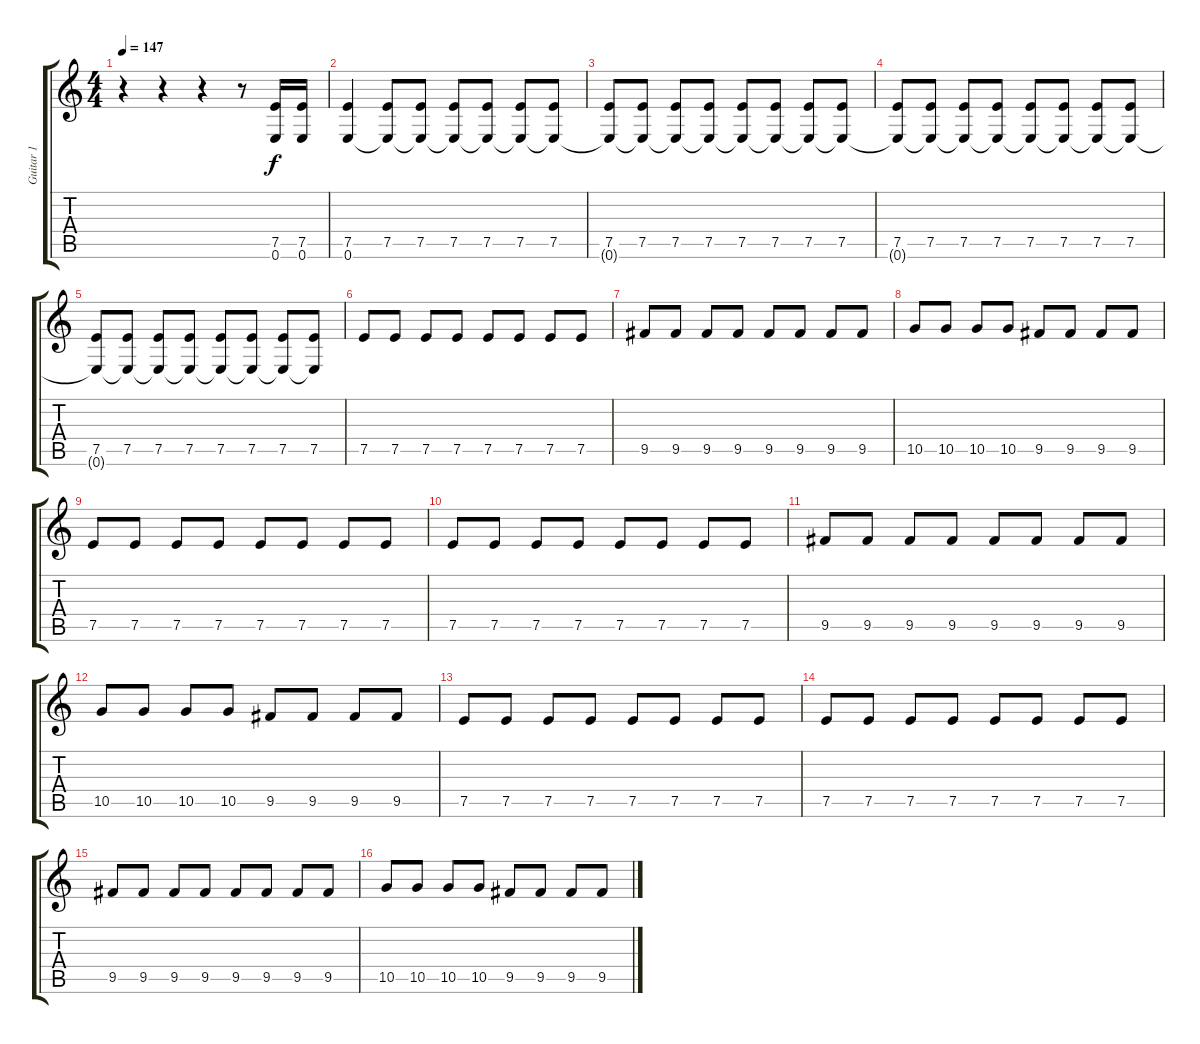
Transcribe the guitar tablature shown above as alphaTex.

\track ("Guitar 1" "Guitar 1") {instrument overdrivenguitar}
\staff {score tabs}
\tuning (E4 B3 G3 D3 A2 E2) {hide}
\ts (4 4)
\tempo 147
\clef g2
\ks c
r.4{dy f instrument overdrivenguitar} r.4 r.4 r.8 (7.5 0.6).16 (7.5 0.6).16 |
(7.5 0.6).4 (7.5 0.6{t}).8 (7.5 0.6{t}).8 (7.5 0.6{t}).8 (7.5 0.6{t}).8 (7.5 0.6{t}).8 (7.5 0.6{t}).8 |
(7.5 0.6{t}).8 (7.5 0.6{t}).8 (7.5 0.6{t}).8 (7.5 0.6{t}).8 (7.5 0.6{t}).8 (7.5 0.6{t}).8 (7.5 0.6{t}).8 (7.5 0.6{t}).8 |
(7.5 0.6{t}).8 (7.5 0.6{t}).8 (7.5 0.6{t}).8 (7.5 0.6{t}).8 (7.5 0.6{t}).8 (7.5 0.6{t}).8 (7.5 0.6{t}).8 (7.5 0.6{t}).8 |
(7.5 0.6{t}).8 (7.5 0.6{t}).8 (7.5 0.6{t}).8 (7.5 0.6{t}).8 (7.5 0.6{t}).8 (7.5 0.6{t}).8 (7.5 0.6{t}).8 (7.5 0.6{t}).8 |
7.5.8 7.5.8 7.5.8 7.5.8 7.5.8 7.5.8 7.5.8 7.5.8 |
9.5.8 9.5.8 9.5.8 9.5.8 9.5.8 9.5.8 9.5.8 9.5.8 |
10.5.8 10.5.8 10.5.8 10.5.8 9.5.8 9.5.8 9.5.8 9.5.8 |
7.5.8 7.5.8 7.5.8 7.5.8 7.5.8 7.5.8 7.5.8 7.5.8 |
7.5.8 7.5.8 7.5.8 7.5.8 7.5.8 7.5.8 7.5.8 7.5.8 |
9.5.8 9.5.8 9.5.8 9.5.8 9.5.8 9.5.8 9.5.8 9.5.8 |
10.5.8 10.5.8 10.5.8 10.5.8 9.5.8 9.5.8 9.5.8 9.5.8 |
7.5.8 7.5.8 7.5.8 7.5.8 7.5.8 7.5.8 7.5.8 7.5.8 |
7.5.8 7.5.8 7.5.8 7.5.8 7.5.8 7.5.8 7.5.8 7.5.8 |
9.5.8 9.5.8 9.5.8 9.5.8 9.5.8 9.5.8 9.5.8 9.5.8 |
10.5.8 10.5.8 10.5.8 10.5.8 9.5.8 9.5.8 9.5.8 9.5.8
